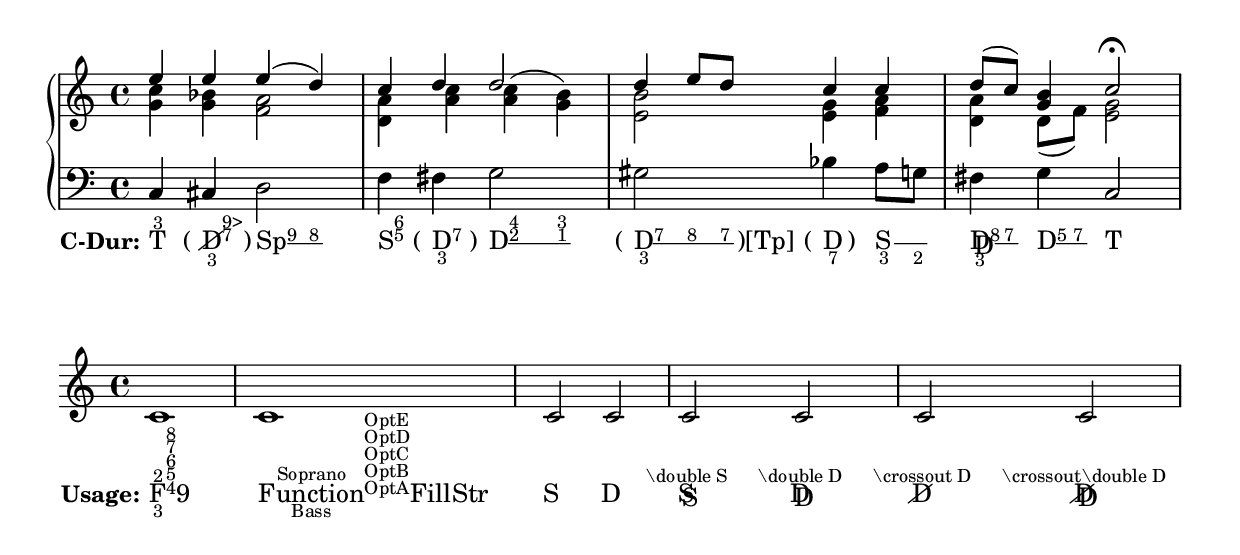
% http://lsr.di.unimi.it/LSR/Item?id=967
% http://lists.gnu.org/archive/html/lilypond-user/2014-12/msg00123.html
% http://www.mail-archive.com/lilypond-user%40gnu.org/msg60732.html
% Contributed by Klaus Blum

\paper {
  indent = 0
  ragged-right = ##f
}

\header {
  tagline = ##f
}

% ---------------------------------------------------------------
%               The "central" function
% Usage:
% FunctionLetter SopranoNote BassNote OptA OptB OptC OptD OptE FillStr
% ---------------------------------------------------------------

#(define-markup-command (fSymbol layout props FunctionLetter SopranoNote BassNote OptA OptB OptC OptD OptE FillStr)
   (markup? markup? markup? markup? markup? markup? markup? markup? markup?)
   (interpret-markup layout props
     #{
       \markup{
         \concat {
           \override #'(baseline-skip . 1.4)
           \center-column {
             \override #`(direction . ,UP)
             \override #'(baseline-skip . 2.0)
             \dir-column {
               \halign #CENTER
               $FunctionLetter
               \tiny
               \halign #CENTER
               $SopranoNote
             }
             \tiny
             $BassNote
           }
           \tiny
           \override #`(direction . ,UP)
           \override #'(baseline-skip . 0.8)
           \dir-column {
             " "
             {
               \override #`(direction . ,UP)
               \override #'(baseline-skip . 1.3)
               \dir-column { $OptA  $OptB $OptC $OptD $OptE }
             }
           }
           $FillStr
         }
       }
     #}))

% ---------------------------------------------------------------
%               Extender lines
% The text parameter "fText" will be placed at the left end of the extender.
% It will only consist of some spaces to move the left end a little forward.
% ---------------------------------------------------------------

fExtend =
#(define-music-function (parser location fText) (string?)
   #{
     \once \override TextSpanner #'direction = #DOWN
     \once \override TextSpanner #'style = #'line
     \once \override TextSpanner #'outside-staff-priority = ##f
     \once \override TextSpanner #'padding = #-0.6 % sets the distance of the line from the lyrics
     \once \override TextSpanner #'bound-details =
     #`((left . ((Y . 0)
                 (padding . 0)
                 (attach-dir . ,LEFT)))
        (left-broken . ((end-on-note . #t)))
        (right . ((Y . 0)
                  (padding . 0)
                  (attach-dir . ,RIGHT))))
     \once \override TextSpanner.bound-details.left.text = $fText
   #})

% ---------------------------------------------------------------
% ----- cross out the letter for "shortened dominants" (where base is omitted):
% ---------------------------------------------------------------

#(define-markup-command (crossout layout props letter)
   (markup?)
   (interpret-markup layout props
     #{
       \markup{
         \concat {
           \override #'(baseline-skip . 0.4)
           \left-column {
             $letter
             \with-dimensions #'(-0.0 . 0.0) #'(0 . 0)
             \translate-scaled #'(-0.3 . 0.3)
             \with-dimensions #'(-0.0 . 0.0) #'(0 . 0)
             \draw-line #'(2.3 . 1.8)
           }
         }
       }
     #}))

% ---------------------------------------------------------------
% ----- double-printed letters for double dominant or double subdominant:
% ---------------------------------------------------------------

#(define-markup-command (double layout props letter)
   (markup?)
   (interpret-markup layout props
     #{
       \markup{
         \concat {
           \override #'(baseline-skip . 0.4)
           \left-column {
             $letter
             \with-dimensions #'(-0.4 . 0.6) #'(0 . 0)
             $letter
           }
         }
       }
     #}))

% ---------------------------------------------------------------
% opening round bracket before a chord:
% ---------------------------------------------------------------

openbracket = { \set stanza = \markup {\normal-text \magnify #1.1 " ("} }

% ---------------------------------------------------------------
% ----- Voices: soprano, alto, tenor
% ---------------------------------------------------------------

global  = { \key c \major  \time 4/4}

sopranmel = \relative c'' {
  \clef treble
  \stemUp
  \global
  e4 e e( d)
  c4 d d2
  d4 e8 d c4 c
  d8( c) <b g>4 c2\fermata

}

altmel = \relative c'' {
  \clef treble
  \stemDown
  \global
  c4 bes a2
  a4 c c( b)
  b2 g4 a
  a4 \hideNotes g8 s \unHideNotes g2
}

tenormel = \relative c' {
  \clef treble
  \stemDown
  \global
  g'4 g f2
  d4 a' a( g)
  e2 e4 f
  d4 d8( f) e2
}



% ---------------------------------------------------------------
% ----- hidden bass voice (not to be displayed, only
% ----- for aligning the lyrics via "lyricsto"
% ---------------------------------------------------------------

bassmelhidden =
\relative c {
  \clef bass
  \stemDown
  \global
  \override NoteHead.color = #red
  \override NoteColumn #'ignore-collision = ##t
  f,4 cis'4 d d
  f4 fis4 g g
  gis4 gis8 gis bes4 a8 g
  fis8 fis g8 g c,2
}

% ---------------------------------------------------------------
% ----- bass voice to be displayed
% ---------------------------------------------------------------

bassmelshown = \relative c {
  \clef bass
  \stemNeutral
  \global
  %    \hideNotes
  c4 cis4 d2
  f4 fis4 g2
  gis2 bes4 a8 g
  fis4 g4 c,2
}

% ---------------------------------------------------------------
% ----- "lyrics": Symbols for functional harmony
% ---------------------------------------------------------------

lyr = \lyricmode {
  \override LyricText.self-alignment-X = #LEFT
  \override LyricExtender.left-padding = #-0.5
  \override LyricExtender.extra-offset = #'(0 . 0.5)

  % Usage:
  %
  % FunctionLetter SopranoNote BassNote OptA OptB OptC OptD OptE FillStr

  \set stanza = #"C-Dur:"
  \markup \fSymbol "T" "3" ""  "" "" "" "" ""   ""
  \openbracket
  \markup \fSymbol \crossout "D" "" "3"  "7" "9>" "" "" ""   ")"
  \fExtend "     " % call this function BEFORE the lyric event
  \markup \fSymbol "Sp" "" ""  "9" "" "" "" ""   ""
  \startTextSpan  % call \startTextSpan AFTER the lyric event
  \markup \fSymbol "" "" ""  "8" "" "" "" ""   ""
  \stopTextSpan
  \markup \fSymbol "S" "" ""  "5" "6" "" "" ""   ""
  \openbracket
  \markup \fSymbol "D" "" "3"  "7" "" "" "" ""   " )"
  \fExtend "   "
  \markup \fSymbol "D" "" ""  "2" "4" "" "" ""   ""
  \startTextSpan
  \markup \fSymbol "" "" ""  "1" "3" "" "" ""   ""
  \stopTextSpan
  \openbracket
  \fExtend "   "
  \markup \fSymbol "D" "" "3"  "7" "" "" "" ""   ""
  \startTextSpan
  \markup \fSymbol "" "" ""  "8" "" "" "" ""   ""
  \markup \fSymbol "" "" ""  "7" "" "" "" ""   " )[Tp]"
  \stopTextSpan
  \openbracket
  \markup \fSymbol "D" "" "7"  "" "" "" "" ""   ")"
  \fExtend "   "
  \markup \fSymbol "S" "" "3"  "" "" "" "" ""   ""
  \startTextSpan
  \markup \fSymbol " " "" "2"  "" "" "" "" ""   ""
  \stopTextSpan
  \fExtend "    "
  \markup \fSymbol \double "D" "" "3"  "8" "" "" "" ""   ""
  \startTextSpan
  \markup \fSymbol "" "" ""  "7" "" "" "" ""   ""
  \stopTextSpan
  \fExtend "   "
  \markup \fSymbol "D" "" ""  "5" "" "" "" ""   ""
  \startTextSpan
  \markup \fSymbol "" "" ""  "7" "" "" "" ""   ""
  \stopTextSpan
  \markup \fSymbol "T" "" ""  "" "" "" "" ""   ""
}


\score {
  \new GrandStaff <<
    \new Staff = upper
    \with { printPartCombineTexts = ##f }
    {
      <<
        \sopranmel \\
        \partcombine \altmel \tenormel
      >>
    }
    \new Staff = lower
    \new Voice = "bassstimmeSichtbar"
    \with { printPartCombineTexts = ##f }
    {
      <<
        \bassmelshown
        % change "NullVoice" to "Voice" to make the hidden bass voice visible:
        \new NullVoice = "bassstimme" {\shiftOff  \bassmelhidden}
        \new Lyrics \lyricsto "bassstimme" \lyr
      >>
    }
  >>
  \layout {
    \context {
      \Lyrics
      \consists "Text_spanner_engraver"
    }
  }
}

\markup \vspace #2

\score {
  \relative c' { c1 c c2 c c c c c }
  \addlyrics {
    \override LyricText.self-alignment-X = #LEFT
    \set stanza = #"Usage:"
    \markup \fSymbol "F" "2" "3"  "4" "5" "6" "7" "8"   "9"
    \markup \fSymbol "Function" "Soprano" "Bass"  "OptA" "OptB" "OptC" "OptD" "OptE"   "FillStr       "
    \override LyricText.self-alignment-X = #CENTER
    \markup \fSymbol "S" "" ""  "" "" "" "" ""   ""
    \markup \fSymbol "D" "" ""  "" "" "" "" ""   ""
    \markup \fSymbol \double S "  \double S  " ""  "" "" "" "" ""   ""
    \markup \fSymbol \double "D" "  \double D  " ""  "" "" "" "" ""   ""
    \markup \fSymbol \crossout "D" "  \crossout D  " ""  "" "" "" "" ""   ""
    \markup \fSymbol \crossout \double "D" "  \crossout\double D  " ""  "" "" "" "" ""   ""
  }
}